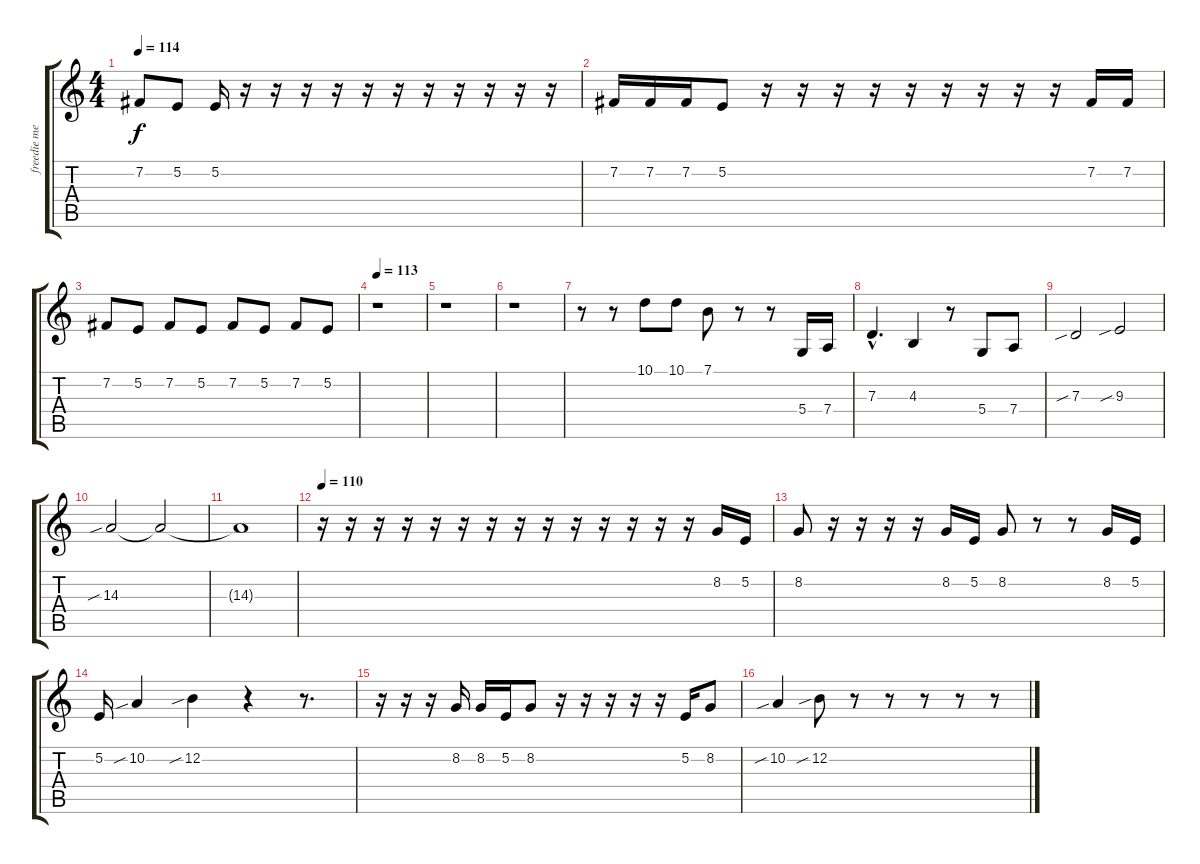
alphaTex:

\track ("freedie mercury" "freedie me") {instrument lead1square}
\staff {score tabs}
\tuning (E4 B3 G3 D3 A2 E2) {hide}
\ts (4 4)
\tempo 114
\clef g2
\ks c
7.2.8{dy f} 5.2.8 5.2.16 r.16 r.16 r.16 r.16 r.16 r.16 r.16 r.16 r.16 r.16 r.16 |
7.2.16 7.2.16 7.2.16 5.2.8 r.16 r.16 r.16 r.16 r.16 r.16 r.16 r.16 r.16 7.2.16 7.2.16 |
7.2.8 5.2.8 7.2.8 5.2.8 7.2.8 5.2.8 7.2.8 5.2.8 |
\tempo 113
r.1 |
r.1 |
r.1 |
r.8 r.8 10.1.8 10.1.8 7.1.8 r.8 r.8 5.4.16 7.4.16 |
7.3{hac}.4{d} 4.3.4 r.8 5.4.8 7.4.8 |
7.3{sib}.2 9.3{sib}.2 |
14.3{sib}.2 14.3{t}.2 |
14.3{t}.1{volume 8} |
\tempo 110
r.16 r.16 r.16 r.16 r.16 r.16 r.16 r.16 r.16 r.16 r.16 r.16 r.16 r.16 8.2.16 5.2.16 |
8.2.8 r.16 r.16 r.16 r.16 8.2.16 5.2.16 8.2.8 r.8 r.8 8.2.16 5.2.16 |
5.2.16 10.2{sib}.4 12.2{sib}.4 r.4 r.8{d} |
r.16 r.16 r.16 8.2.16 8.2.16 5.2.16 8.2.8 r.16 r.16 r.16 r.16 r.16 5.2.16 8.2.8 |
10.2{sib}.4 12.2{sib}.8 r.8 r.8 r.8 r.8 r.8
